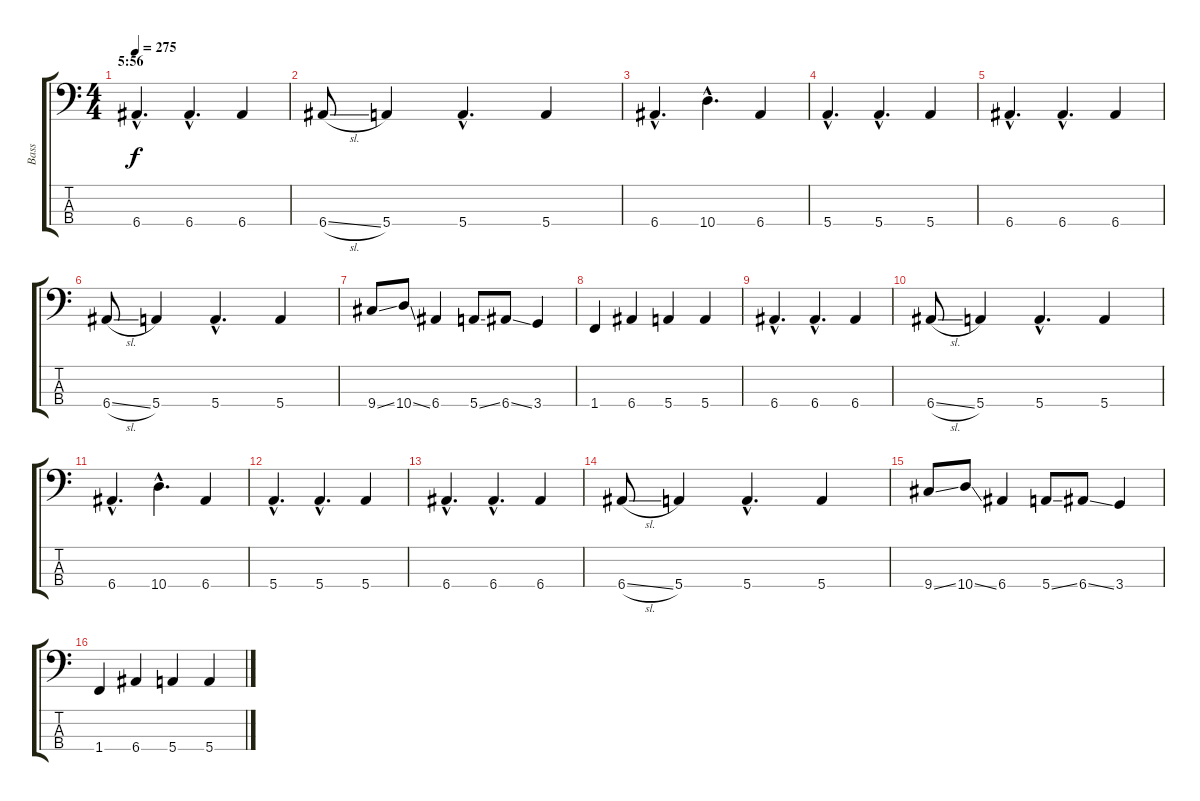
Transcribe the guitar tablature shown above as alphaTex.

\track ("Bass" "Bass") {instrument electricbasspick}
\staff {score tabs}
\tuning (G2 D2 A1 E1) {hide}
\ts (4 4)
\section ("" "5:56")
\tempo 275
\clef f4
\ks c
6.4{hac}.4{d dy f} 6.4{hac}.4{d} 6.4.4 |
6.4{sl}.8 5.4.4 5.4{hac}.4{d} 5.4.4 |
6.4{hac}.4{d} 10.4{hac}.4{d} 6.4.4 |
5.4{hac}.4{d} 5.4{hac}.4{d} 5.4.4 |
6.4{hac}.4{d} 6.4{hac}.4{d} 6.4.4 |
6.4{sl}.8 5.4.4 5.4{hac}.4{d} 5.4.4 |
9.4{ss}.8 10.4{ss}.8 6.4.4 5.4{ss}.8 6.4{ss}.8 3.4.4 |
1.4.4 6.4.4 5.4.4 5.4.4 |
6.4{hac}.4{d} 6.4{hac}.4{d} 6.4.4 |
6.4{sl}.8 5.4.4 5.4{hac}.4{d} 5.4.4 |
6.4{hac}.4{d} 10.4{hac}.4{d} 6.4.4 |
5.4{hac}.4{d} 5.4{hac}.4{d} 5.4.4 |
6.4{hac}.4{d} 6.4{hac}.4{d} 6.4.4 |
6.4{sl}.8 5.4.4 5.4{hac}.4{d} 5.4.4 |
9.4{ss}.8 10.4{ss}.8 6.4.4 5.4{ss}.8 6.4{ss}.8 3.4.4 |
1.4.4 6.4.4 5.4.4 5.4.4
